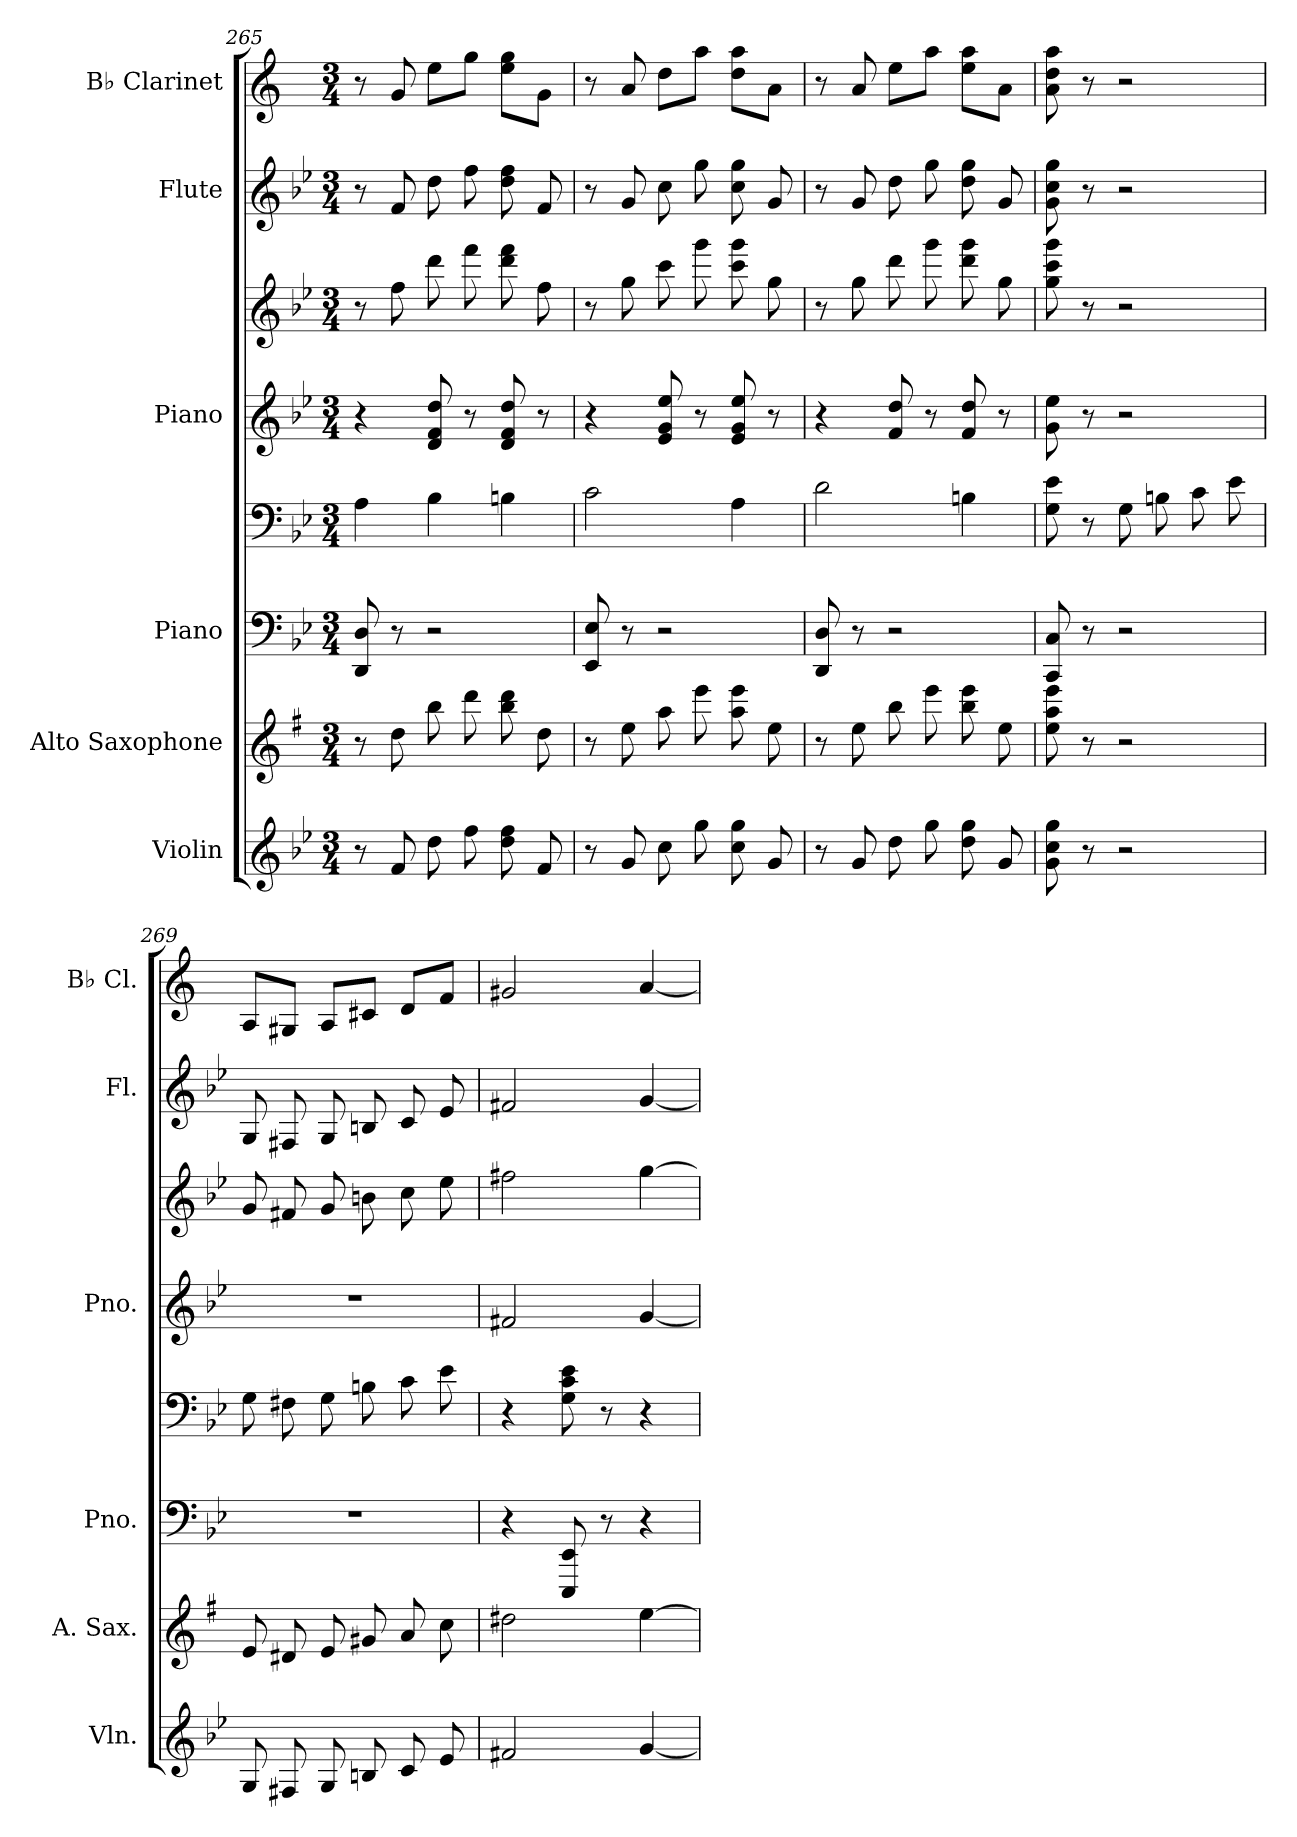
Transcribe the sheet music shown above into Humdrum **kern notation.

**kern	**kern	**kern	**kern	**kern	**kern	**kern	**kern
*part6	*part5	*part4	*part4	*part3	*part3	*part2	*part1
*staff8	*staff7	*staff6	*staff5	*staff4	*staff3	*staff2	*staff1
*I"Violin	*I"Alto Saxophone	*I"Piano	*	*I"Piano	*	*I"Flute	*I"B♭ Clarinet
*I'Vln.	*I'A. Sax.	*I'Pno.	*	*I'Pno.	*	*I'Fl.	*I'B♭ Cl.
*clefG2	*clefG2	*clefF4	*clefF4	*clefG2	*clefG2	*clefG2	*clefG2
*	*ITrd5c9	*	*	*	*	*	*ITrd1c2
*k[b-e-]	*k[b-e-]	*k[b-e-]	*k[b-e-]	*k[b-e-]	*k[b-e-]	*k[b-e-]	*k[b-e-]
*M3/4	*M3/4	*M3/4	*M3/4	*M3/4	*M3/4	*M3/4	*M3/4
=265	=265	=265	=265	=265	=265	=265	=265
8r	8r	8DD/ 8D/	4A\	4r	8r	8r	8r
8f/	8f\	8r	.	.	8ff\	8f/	8f/
8dd\	8dd\	2r	4B-\	8d/ 8f/ 8dd/	8ddd\	8dd\	8dd\L
8ff\	8ff\	.	.	8r	8fff\	8ff\	8ff\J
8dd\ 8ff\	8dd\ 8ff\	.	4Bn\	8d/ 8f/ 8dd/	8ddd\ 8fff\	8dd\ 8ff\	8dd\ 8ff\L
8f/	8f\	.	.	8r	8ff\	8f/	8f\J
!!LO:LB:g=z
=266	=266	=266	=266	=266	=266	=266	=266
8r	8r	8EE-/ 8E-/	2c\	4r	8r	8r	8r
8g/	8g\	8r	.	.	8gg\	8g/	8g/
8cc\	8cc\	2r	.	8e-/ 8g/ 8ee-/	8ccc\	8cc\	8cc\L
8gg\	8gg\	.	.	8r	8ggg\	8gg\	8gg\J
8cc\ 8gg\	8cc\ 8gg\	.	4A\	8e-/ 8g/ 8ee-/	8ccc\ 8ggg\	8cc\ 8gg\	8cc\ 8gg\L
8g/	8g\	.	.	8r	8gg\	8g/	8g\J
=267	=267	=267	=267	=267	=267	=267	=267
8r	8r	8DD/ 8D/	2d\	4r	8r	8r	8r
8g/	8g\	8r	.	.	8gg\	8g/	8g/
8dd\	8dd\	2r	.	8f/ 8dd/	8ddd\	8dd\	8dd\L
8gg\	8gg\	.	.	8r	8ggg\	8gg\	8gg\J
8dd\ 8gg\	8dd\ 8gg\	.	4Bn\	8f/ 8dd/	8ddd\ 8ggg\	8dd\ 8gg\	8dd\ 8gg\L
8g/	8g\	.	.	8r	8gg\	8g/	8g\J
=268	=268	=268	=268	=268	=268	=268	=268
8g\ 8cc\ 8gg\	8g\ 8cc\ 8gg\	8CC/ 8C/	8G\ 8e-\	8g\ 8ee-\	8gg\ 8ccc\ 8ggg\	8g\ 8cc\ 8gg\	8g\ 8cc\ 8gg\
8r	8r	8r	8r	8r	8r	8r	8r
2r	2r	2r	8G\	2r	2r	2r	2r
.	.	.	8Bn\	.	.	.	.
.	.	.	8c\	.	.	.	.
.	.	.	8e-\	.	.	.	.
=269	=269	=269	=269	=269	=269	=269	=269
8G/	8G/	2.r	8G\	2.r	8g/	8G/	8G/L
8F#X/	8F#X/	.	8F#X\	.	8f#X/	8F#X/	8F#X/J
8G/	8G/	.	8G\	.	8g/	8G/	8G/L
8Bn/	8Bn/	.	8Bn\	.	8bn\	8Bn/	8Bn/J
8c/	8c/	.	8c\	.	8cc\	8c/	8c/L
8e-/	8e-\	.	8e-\	.	8ee-\	8e-/	8e-/J
=270	=270	=270	=270	=270	=270	=270	=270
2f#X/	2f#X\	4r	4r	2f#X/	2ff#X\	2f#X/	2f#X/
.	.	8EEE-/ 8EE-/	8G\ 8c\ 8e-\	.	.	.	.
.	.	8r	8r	.	.	.	.
[4g/	[4g\	4r	4r	[4g/	[4gg\	[4g/	[4g/
=	=	=	=	=	=	=	=
*-	*-	*-	*-	*-	*-	*-	*-
